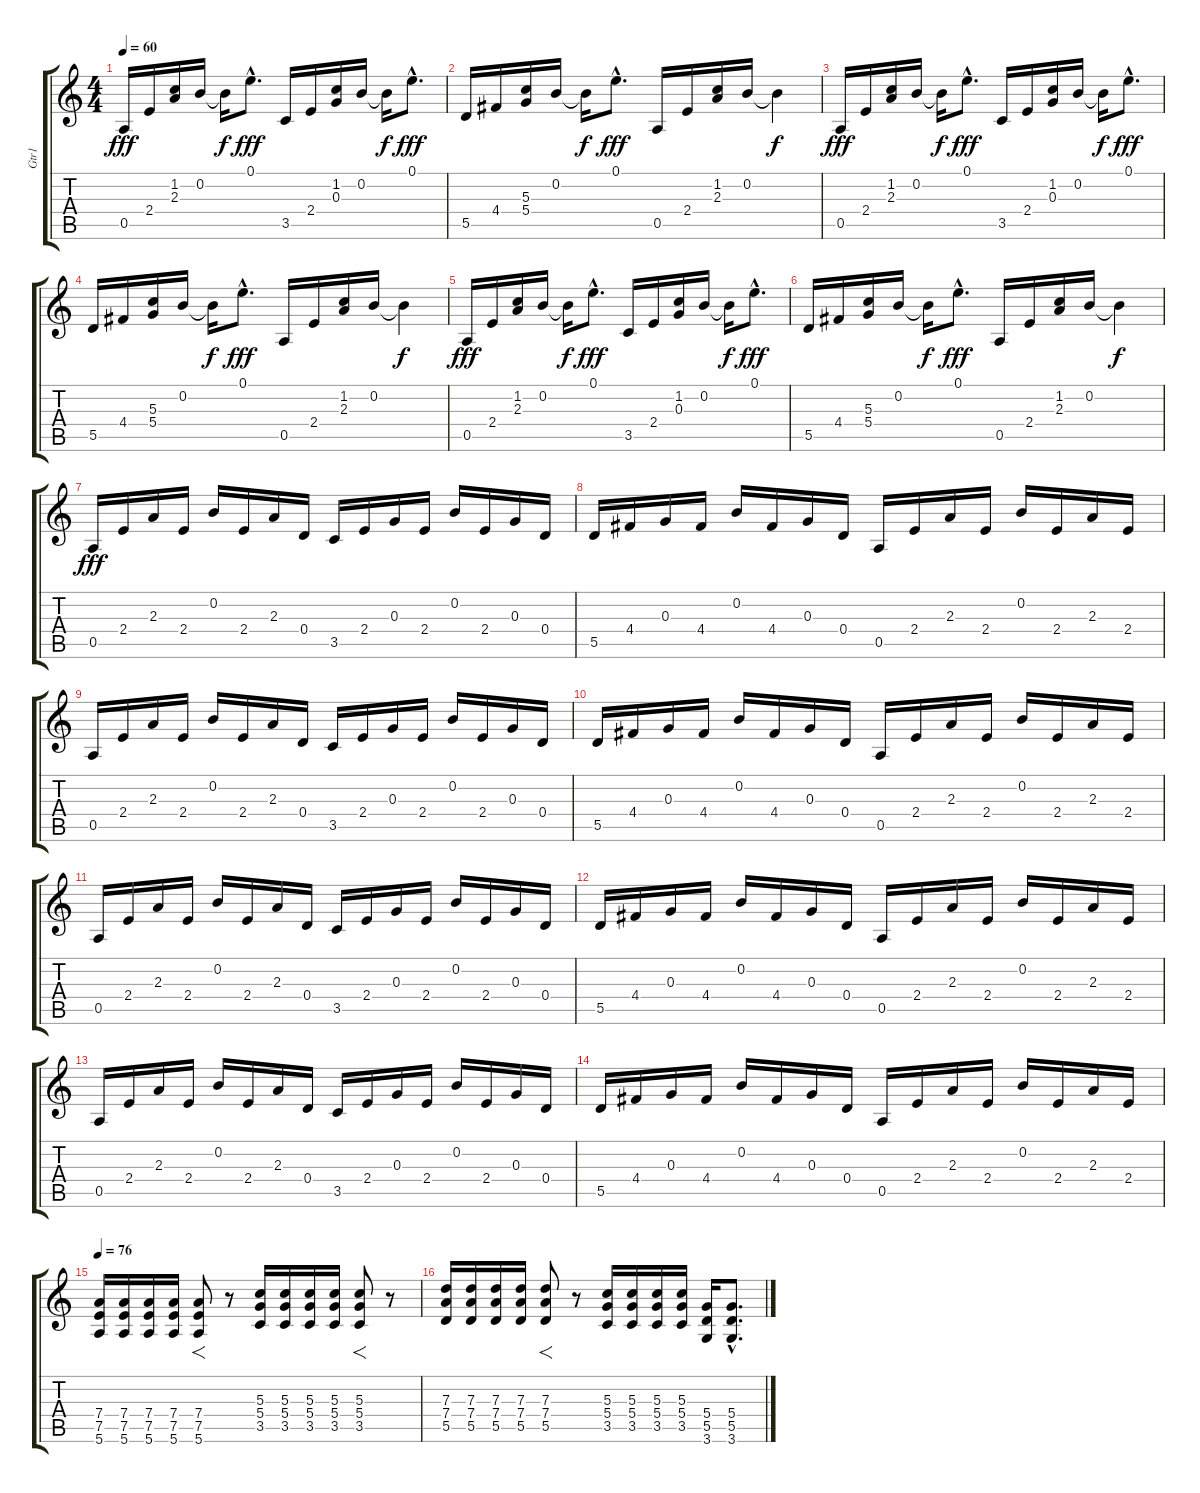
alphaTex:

\track ("Gtr1" "Gtr1") {instrument acousticguitarnylon}
\staff {score tabs}
\tuning (E4 B3 G3 D3 A2 E2) {hide}
\ts (4 4)
\tempo 60
\clef g2
\ks c
0.5.16{dy fff instrument acousticguitarnylon} 2.4.16 (1.2 2.3).16 0.2.16 0.2{t}.16{dy f} 0.1{hac}.8{d dy fff} 3.5.16 2.4.16 (1.2 0.3).16 0.2.16 0.2{t}.16{dy f} 0.1{hac}.8{d dy fff} |
5.5.16 4.4.16 (5.3 5.4).16 0.2.16 0.2{t}.16{dy f} 0.1{hac}.8{d dy fff} 0.5.16 2.4.16 (1.2 2.3).16 0.2.16 0.2{t}.4{dy f} |
0.5.16{dy fff instrument acousticguitarnylon} 2.4.16 (1.2 2.3).16 0.2.16 0.2{t}.16{dy f} 0.1{hac}.8{d dy fff} 3.5.16 2.4.16 (1.2 0.3).16 0.2.16 0.2{t}.16{dy f} 0.1{hac}.8{d dy fff} |
5.5.16 4.4.16 (5.3 5.4).16 0.2.16 0.2{t}.16{dy f} 0.1{hac}.8{d dy fff} 0.5.16 2.4.16 (1.2 2.3).16 0.2.16 0.2{t}.4{dy f} |
0.5.16{dy fff instrument acousticguitarnylon} 2.4.16 (1.2 2.3).16 0.2.16 0.2{t}.16{dy f} 0.1{hac}.8{d dy fff} 3.5.16 2.4.16 (1.2 0.3).16 0.2.16 0.2{t}.16{dy f} 0.1{hac}.8{d dy fff} |
5.5.16 4.4.16 (5.3 5.4).16 0.2.16 0.2{t}.16{dy f} 0.1{hac}.8{d dy fff} 0.5.16 2.4.16 (1.2 2.3).16 0.2.16 0.2{t}.4{dy f} |
0.5.16{dy fff volume 8 instrument acousticguitarnylon} 2.4.16 2.3.16 2.4.16 0.2.16 2.4.16 2.3.16 0.4.16 3.5.16 2.4.16 0.3.16 2.4.16 0.2.16 2.4.16 0.3.16 0.4.16 |
5.5.16 4.4.16 0.3.16 4.4.16 0.2.16 4.4.16 0.3.16 0.4.16 0.5.16 2.4.16 2.3.16 2.4.16 0.2.16 2.4.16 2.3.16 2.4.16 |
0.5.16 2.4.16 2.3.16 2.4.16 0.2.16 2.4.16 2.3.16 0.4.16 3.5.16 2.4.16 0.3.16 2.4.16 0.2.16 2.4.16 0.3.16 0.4.16 |
5.5.16 4.4.16 0.3.16 4.4.16 0.2.16 4.4.16 0.3.16 0.4.16 0.5.16 2.4.16 2.3.16 2.4.16 0.2.16 2.4.16 2.3.16 2.4.16 |
0.5.16 2.4.16 2.3.16 2.4.16 0.2.16 2.4.16 2.3.16 0.4.16 3.5.16 2.4.16 0.3.16 2.4.16 0.2.16 2.4.16 0.3.16 0.4.16 |
5.5.16 4.4.16 0.3.16 4.4.16 0.2.16 4.4.16 0.3.16 0.4.16 0.5.16 2.4.16 2.3.16 2.4.16 0.2.16 2.4.16 2.3.16 2.4.16 |
0.5.16 2.4.16 2.3.16 2.4.16 0.2.16 2.4.16 2.3.16 0.4.16 3.5.16 2.4.16 0.3.16 2.4.16 0.2.16 2.4.16 0.3.16 0.4.16 |
5.5.16 4.4.16 0.3.16 4.4.16 0.2.16 4.4.16 0.3.16 0.4.16 0.5.16 2.4.16 2.3.16 2.4.16 0.2.16 2.4.16 2.3.16 2.4.16 |
\tempo 76
(7.4 7.5 5.6).16{volume 16 instrument overdrivenguitar} (7.4 7.5 5.6).16{volume 16 instrument overdrivenguitar} (7.4 7.5 5.6).16 (7.4 7.5 5.6).16 (7.4 7.5 5.6).8{f} r.8 (5.3 5.4 3.5).16 (5.3 5.4 3.5).16 (5.3 5.4 3.5).16 (5.3 5.4 3.5).16 (5.3 5.4 3.5).8{f} r.8 |
(7.3 7.4 5.5).16 (7.3 7.4 5.5).16 (7.3 7.4 5.5).16 (7.3 7.4 5.5).16 (7.3 7.4 5.5).8{f} r.8 (5.3 5.4 3.5).16 (5.3 5.4 3.5).16 (5.3 5.4 3.5).16 (5.3 5.4 3.5).16 (5.4 5.5 3.6).16 (5.4{hac} 5.5{hac} 3.6{hac}).8{d}
